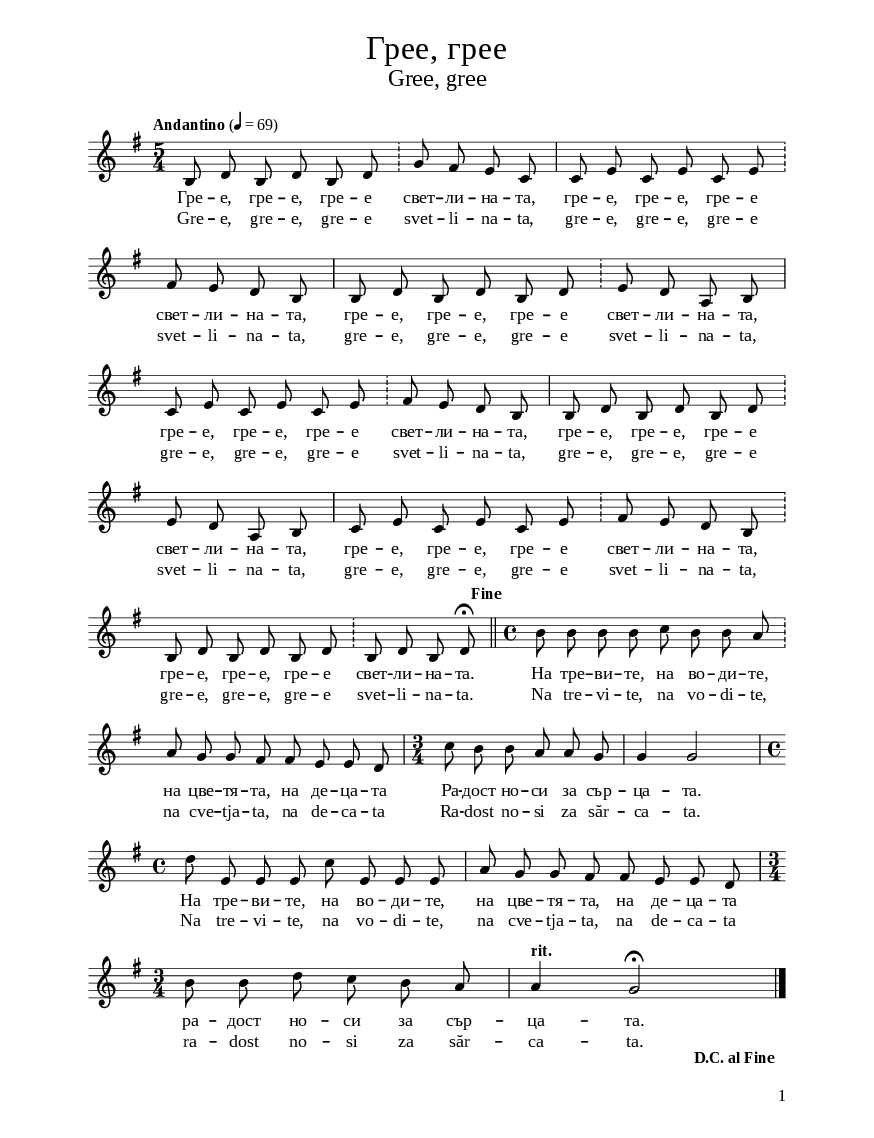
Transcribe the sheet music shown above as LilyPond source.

\version "2.24.2"

% include paper part and global functions
\include "include/globals.ily"

\bookpart {
  \label #'ref078
  \tocItem \markup "Грее, грее – Gree, gree"
  \include "include/bookpart-paper.ily"
  \score {
    \include "include/score-layout.ily"

    \new Voice \relative c' {
      \clef treble
      \key g \major
      \time 5/4
      \tempoFunc "Andantino" 4 "69"
      \override Staff.BarLine.gap = 0.5

      \autoBeamOff
      b8 d b8 d b8 d  \bar "!" g fis e c | c e c e c e   \bar "!"  \break

      fis8 e d b | b d b d b d \bar "!"  e d a b | \break

      c e c e c e  \bar "!"  fis8 e8 d8 b8 | b8 d8 b8 d8 b d  \bar "!"  \break

      e8 d a b | c e c e c e \bar "!"  fis e d b  \bar "!"  \break

      b d b d b d  \bar "!" b d b \tempo "   Fine"  d \fermata  \bar "||" | \time 4/4 b'b b b c b b a   \bar "!"  \break

      a8 g g fis fis e e d | \time 3/4 c' b b a a g | g 4 g2 | \break

      \time 4/4 d'8 e, e e c' e, e e | a g g fis fis e e d | \break

      \time 3/4 b' b d c b a |\tempo "rit."  a4 g2 \fermata | \bar "|."


    }

    \addlyrics {
      Гре -- е, гре -- е, гре -- е свет -- ли -- на -- та,

      гре -- е, гре -- е, гре -- е свет -- ли -- на -- та,

      гре -- е, гре -- е, гре -- е свет -- ли -- на -- та,

      гре -- е, гре -- е, гре -- е свет -- ли -- на -- та,

      гре -- е, гре -- е, гре -- е свет -- ли -- на -- та,

      гре -- е, гре -- е, гре -- е свет -- ли -- на -- та,

      гре -- е, гре -- е, гре -- е свет -- ли -- на -- та.

      На тре --  ви -- те, на во -- ди -- те,

      на цве -- тя -- та, на де -- ца -- та

      Ра -- дост но -- си за сър -- ца -- та.

      На тре -- ви -- те, на во -- ди -- те,

      на цве -- тя -- та, на де -- ца -- та

      ра -- дост но -- си за сър -- ца -- та.}
    \addlyrics {
      Gre -- e, gre -- e, gre -- e svet -- li -- na -- ta,

      gre -- e, gre -- e, gre -- e svet -- li -- na -- ta,

      gre -- e, gre -- e, gre -- e svet -- li -- na -- ta,

      gre -- e, gre -- e, gre -- e svet -- li -- na -- ta,

      gre -- e, gre -- e, gre -- e svet -- li -- na -- ta,

      gre -- e, gre -- e, gre -- e svet -- li -- na -- ta,

      gre -- e, gre -- e, gre -- e svet -- li -- na -- ta.

      Na tre --  vi -- te, na vo -- di -- te,

      na cve -- tja -- ta, na de -- ca -- ta

      Ra -- dost no -- si za săr -- ca -- ta.

      Na tre -- vi -- te, na vo -- di -- te,

      na cve -- tja -- ta, na de -- ca -- ta

      ra -- dost no -- si za săr -- ca -- ta.}



        \header {
          title = \titleFunc "Грее, грее" "Gree, gree"
        }

        \midi{}

      } % score

      \markup \dc-one "D.C. al Fine"

      \pageBreak

      % include foreign translation(s) of the song
      \version "2.24.4"

\markup \fill-line { \fontsize #deTitleFontSize "Es scheint, es scheint" }
\markup \null
\markup \null

\markup \abs-fontsize #10 {
      \fill-line {
  \override #`(baseline-skip . ,deCoupletBaselineSkip)

  \column {
  \line {   "   " Es scheint, es scheint, es scheint das Licht,}
    \line {  "   " es scheint, es scheint, es scheint das Licht,}
    \line {   "   " es scheint, es scheint, es scheint das Licht,}
    \line {   "   " es scheint, es scheint, es scheint das Licht,}
    \line {   "   " es scheint, es scheint, es scheint das Licht,}
    \line {   "   " es scheint, es scheint, es scheint, es scheint, es scheint.}
    \line {   "   "  Für die Gräser, für das Wasser, }

    \line {   "   " für die Blumen, für die Kinder, }

    \line {   "   "bringt es Freude für die Herzen. }

    \line {   "   "  Für die Gräser, für das Wasser, }

    \line {   "   " für die Blumen, für die Kinder, }

    \line {   "   "bringt es Freude für die Herzen. }



  }


  }


}


    } % bookpart
